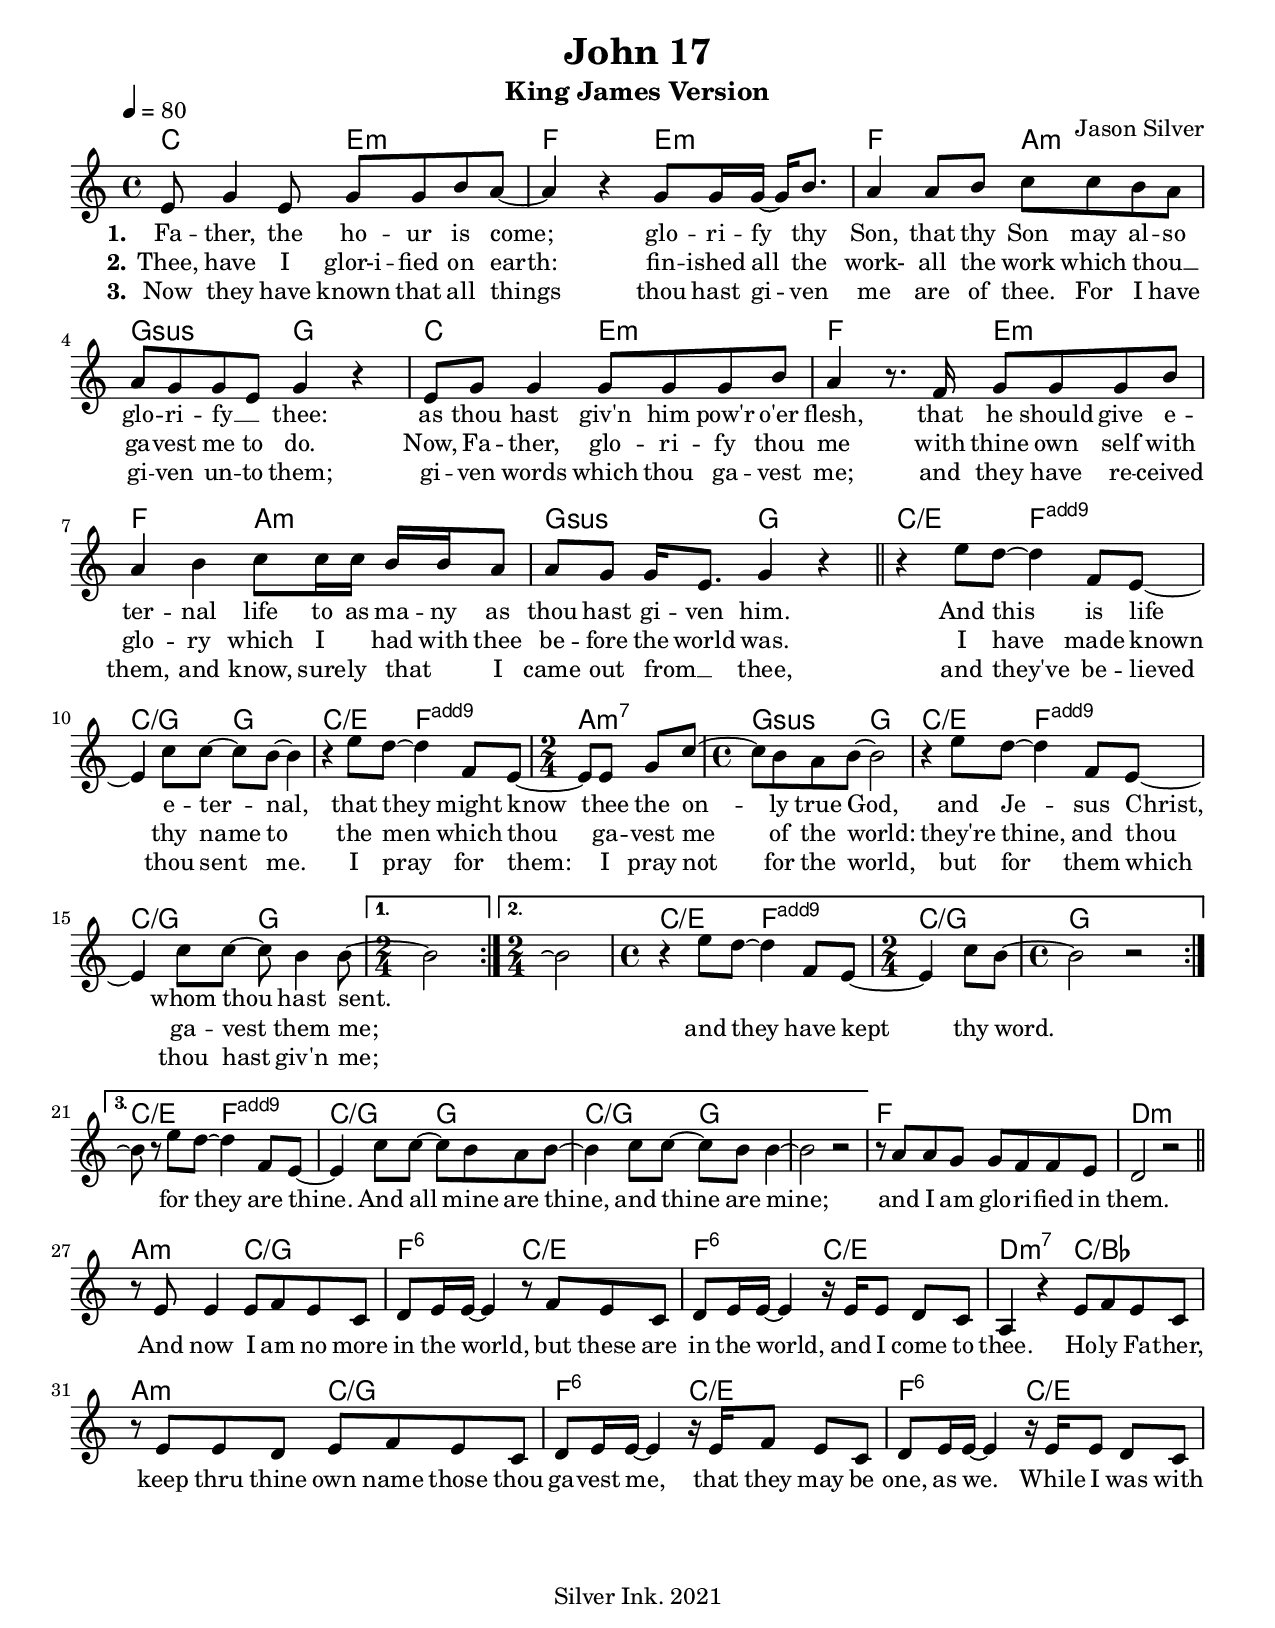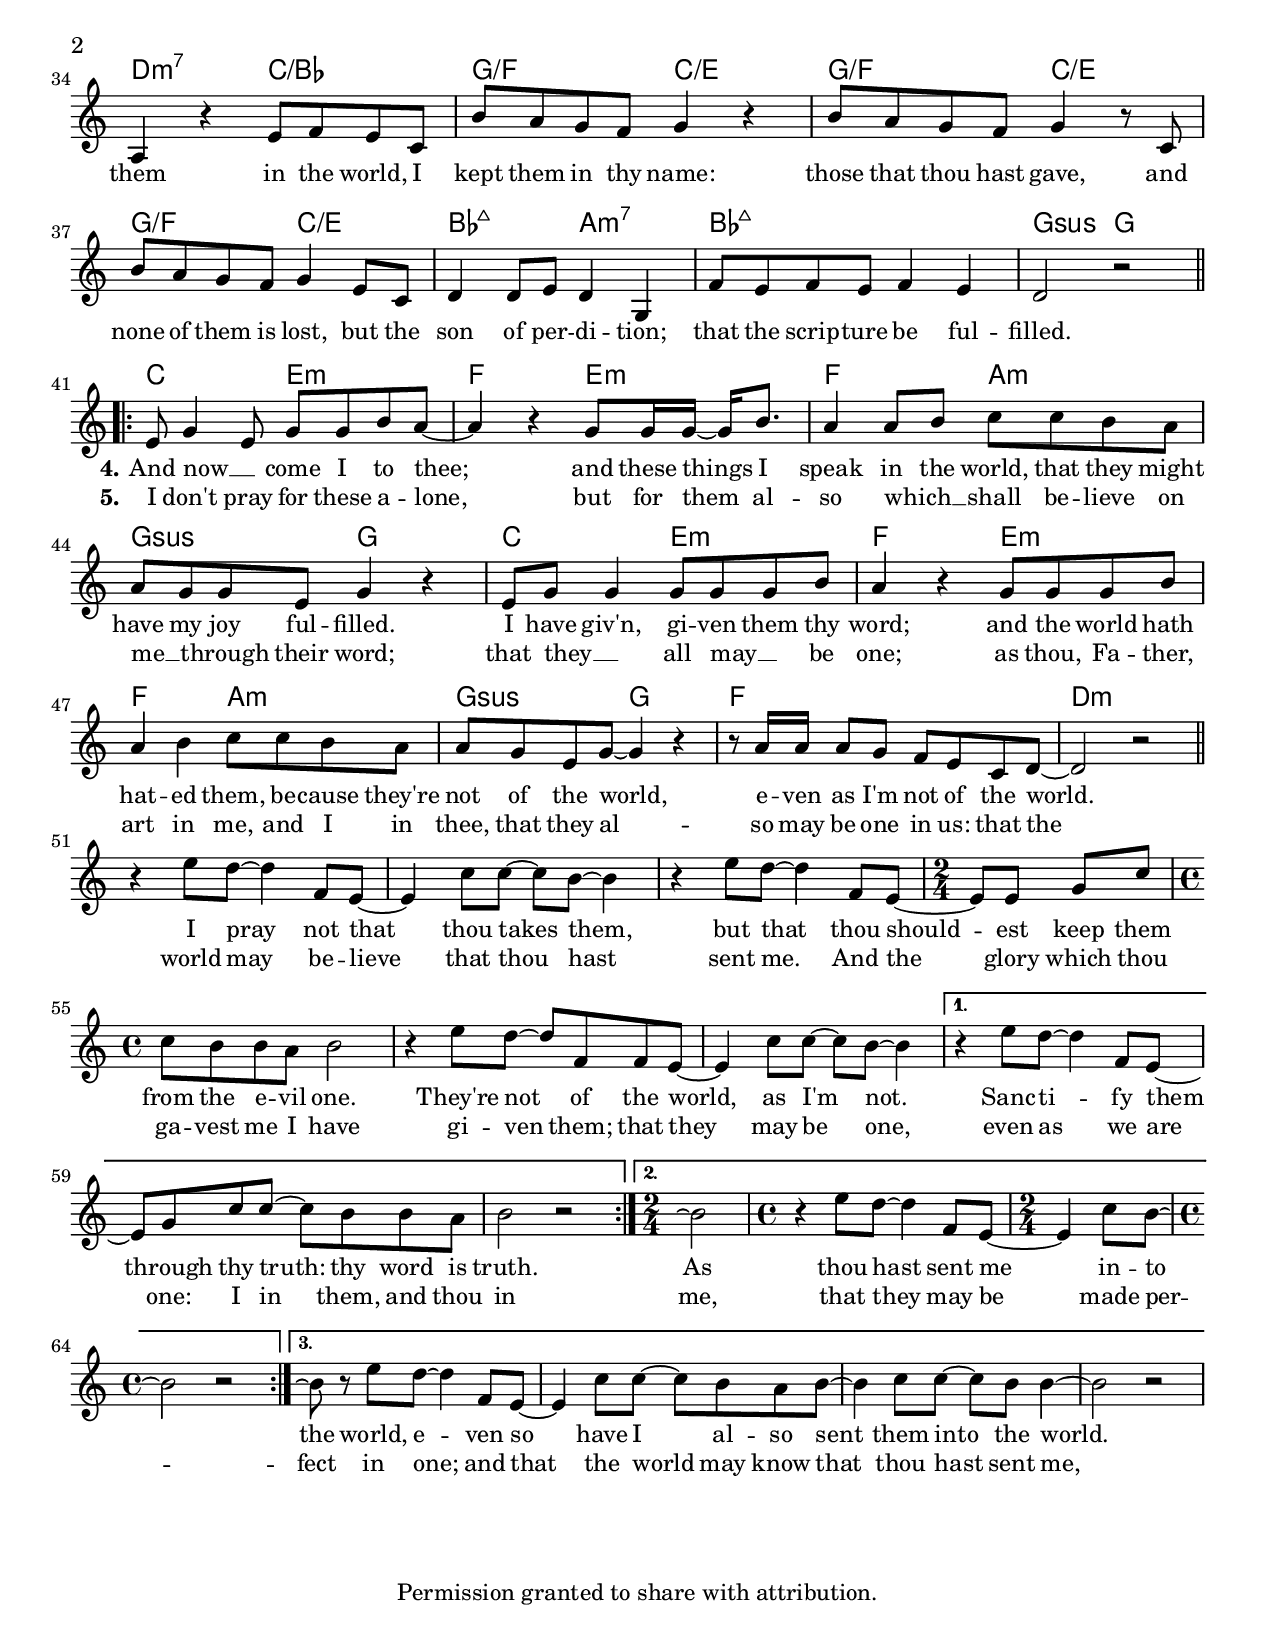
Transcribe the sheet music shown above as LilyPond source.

\language "english"
\version "2.18.1"
#(define (line-break-every-nth-engraver bars-per-line)
  (lambda (context)
     (make-engraver
       (acknowledgers ((paper-column-interface engraver grob source-engraver)
         (let ((current-bar (ly:context-property context 'currentBarNumber)))
           (if (= (remainder current-bar bars-per-line) 1)
               (if (eq? #t (ly:grob-property grob 'non-musical))
                   (set! (ly:grob-property grob 'line-break-permission) 'force)
                   (set! (ly:grob-property grob 'line-break-permission)
'())))))))))

\header {
  title = "John 17"
  subtitle = "King James Version"
  composer = "Jason Silver"
  poet = ""
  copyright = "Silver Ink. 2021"
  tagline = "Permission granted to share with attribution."
}
\paper {
  top-margin = #10
  bottom-margin = #4
  right-margin = #12
  left-margin = #12
  indent = #0
 %min-systems-per-page = 9 % this allows you to squish line spacing

  % the distance between two systems in the same score:
  system-system-spacing = #'((basic-distance . 0 ) (minimum-distance . 0) (padding . 2 ) (stretchability . 00))
  % the distance between the last system of a score and the first system of the score that follows it, when no (title or top-level) markup exists between them:
  score-system-spacing = #'((basic-distance . 0) (minimum-distance . 0) (padding . 0) (stretchability . 0))
  % the distance between a (title or top-level) markup and the system that follows it:
  markup-system-spacing = #'((basic-distance . 0) (padding . -5) (stretchability . 0))
  % the distance between the last system of a score and the (title or top-level) markup that follows it:
  score-markup-spacing = #'((basic-distance . 0) (padding . -5) (stretchability . 0))
  % the distance between two (title or top-level) markups:
  markup-markup-spacing = #'((basic-distance . 0) (padding . 0))
  % the distance from the top of the printable area (i.e. the bottom of the top margin) to the first system on a page, when there is no (title or top-level) markup between the two:
  top-system-spacing = #'((basic-distance . 0) (minimum-distance . 0) (padding . 0))
  % the distance from the top of the printable area (i.e. the bottom of the top margin) to the first (title or top-level) markup on a page, when there is no system between the two:
  top-markup-spacing = #'((basic-distance . 0) (minimum-distance . 0) (padding . 0))
  % the distance from the last system or top-level markup on a page to the bottom of the printable area (i.e. the top of the bottom margin):
  last-bottom-spacing = #'((basic-distance . 0 ) (minimum-distance . 0) (padding . 0) (stretchability . 0))

  paper-width = 21.59\cm
  paper-height = 27.94\cm
}
slashOn = {
  \override Rest #'stencil = #ly:percent-repeat-item-interface::beat-slash
  \override Rest #'thickness = #'0.48
  \override Rest #'slope = #'1.2
  \override Rest #'Y-offset = #'-.0
}
slashOff = {
  \revert Rest #'stencil
}
LyricFontSize = #.5
lyricNote = {
  % use \once \set melismaBusyProperties = #'(tieMelismaBusy) on the tie where the note sits
  \once \override Lyrics.LyricText.font-shape = #'italic
  \once \override Lyrics.LyricText.font-size = #.2
  \once \override LyricText.self-alignment-X = #LEFT
}
lyricNotePlacement = {
	\once \override NoteHead.stencil = #ly:text-interface::print
	\once \override NoteHead.text = \markup \musicglyph #"rests.2"
	\once  \hide Stem
}
sectionTitle = #(define-music-function
    (parser location theTitle)
    (string?)
    #{
    \mark \markup { \large \bold \concat { "            " #theTitle } }
    #}
)
textRepeats  = #(define-music-function
    (parser location theTitle)
    (string?)
    #{
    \once \override Score.RehearsalMark #'break-visibility = #'#(#t #t #f)
    \mark \markup { \right-align \small #theTitle }
    #}
)
GotoCoda = {
  \once \override Score.RehearsalMark #'break-visibility = #'#(#t #t #f)
  \mark \markup { \small \musicglyph #"scripts.coda" }
}
Coda = {
  \once \override Score.RehearsalMark #'break-visibility = #'#(#f #t #t)
  \mark \markup { \small \musicglyph #"scripts.coda" }
}
Segno = {
  \once \override Score.RehearsalMark #'break-visibility = #'#(#f #t #t)
  \mark \markup { \small \musicglyph #"scripts.segno" }
}
voltaTie = #(define-music-function (parser location further) (number?) #{
     \once \override LaissezVibrerTie  #'X-extent = #'(0 . 0)
     \once \override LaissezVibrerTie  #'details #'note-head-gap = #(/
further -2)
     \once \override LaissezVibrerTie  #'extra-offset = #(cons (/
further 2) 0)
#})

chExceptionMusic = {
  <c d e g>1-\markup { "2" } % notate as 1.2.3.5
  <c f g>1-\markup {"sus"}
  <c a d g>1-\markup { "m2" } % 1.6.2.
  <c e g d'>1-\markup { \super "add9" } % 1.3.5.9
  <c ef g d'>1-\markup { "m" \super "add9" } % 1.3.5.9
}
chExceptions = #(append (sequential-music-to-chord-exceptions chExceptionMusic #t) ignatzekExceptions)
chordNames = \chordmode {
	\set chordNameExceptions = #chExceptions
	\set chordChanges = ##t % ##t(true) or ##f(false)
	\set Staff.midiInstrument = #"string ensemble 1"
  c2 e:m f e:m f a:m g:sus4 g c e:m f e:m f a:m g:sus4 g
  c:/e f:1.3.5.9 c:/g g c:/e f:1.3.5.9 a:m7 g:sus4 g c:/e f:1.3.5.9 c:/g g g g c:/e f:1.3.5.9 c:/g g1
  c2:/e f:1.3.5.9 c:/g g c:/g g2 g1 f d:m
  a2:m c:/g f:6 c:/e f:6 c:/e d:m7 c:/bf  a2:m c:/g f:6 c:/e f:6 c:/e d:m7 c:/bf
  g:/f c:/e g:/f c:/e g:/f c:/e bf:maj7 a:m7 bf1:maj g2:sus4 g

  c2 e:m f e:m f a:m g:sus4 g c2 e:m f e:m f a:m g:sus4 g f1 d:m

}
  melody = \relative c'{
  \time 4/4
  \key c  \major
  \clef treble
  \tempo 4 = 80 \override Score.MetronomeMark.padding = #3

  %\set melismaBusyProperties = #'()
  %\unset melismaBusyProperties
  \repeat volta 3{
    e8 g4 e8 g g b a~a4 r g8 g16 g~g b8. a4 a8 b c c b a a g g e g4 r4
    e8 g g4 g8 g g b a4 r8. f16 g8 g g b a4 b c8 c16 c b b a8 a g g16 e8. g4 r4
    \bar "||"
    r4 e'8 d8~d4 f,8 e~e4 c'8 c~c b~b4 r4 e8 d8~d4 f,8 e~ \time 2/4 e e g c~ \time 4/4 c b a b~b2 
    r4 e8 d8~d4 f,8 e~e4 c'8 c~c b4 b8~ 
  }
  \alternative{
    { \time 2/4 b2 }
    { \time 2/4 b2\repeatTie  \time 4/4 r4 e8 d8~d4 f,8 e~ \time 2/4 e4 c'8 b~ \time 4/4 b2 r2 }
    { b8\repeatTie  r8 e8 d8~d4 f,8 e~e4 c'8 c~c b a b~b4 c8 c~c b b4~b2 r2  }
  }
  r8 a a g g f f e d2 r2 \bar "||" \break
  r8 e e4 e8 f e c d e16 e~e4 r8 f8 e c d e16 e~ e4 r16 e e8 d c a4 r e'8 f e c
  r8 e e d e f e c d e16 e~e4 r16 e f8 e c d e16 e~ e4 r16 e e8 d c a4 r e'8 f e c
  b' a g f g4 r b8 a g f g4 r8 c, b' a g f g4 e8 c d4 d8 e d4 g, f'8 e f e f4 e d2 r \bar ".|:-||" \break

   \repeat volta 3{
    e8 g4 e8 g g b a~a4 r g8 g16 g~g b8. a4 a8 b c c b a a g g e g4 r4
    e8 g g4 g8 g g b a4 r4 g8 g g b a4 b c8 c b a a g e g~g4 r4 r8 a16 a a8 g f e c d~d2 r2
    \bar "||"
    r4 e'8 d8~d4 f,8 e~e4 c'8 c~c b~b4 r4 e8 d8~d4 f,8 e~ \time 2/4 e e g c\time 4/4 c b b a b2 
    r4 e8 d8~d f, f e~e4 c'8 c~c b~b4 
  }
  \alternative{
    { r4 e8 d~d4 f,8 e~e g c c~c b b a | b2 r2 }
    { \time 2/4 b2\repeatTie  \time 4/4 r4 e8 d8~d4 f,8 e~ \time 2/4 e4 c'8 b~ \time 4/4 b2 r2 }
    { b8\repeatTie  r8 e8 d8~d4 f,8 e~e4 c'8 c~c b a b~b4 c8 c~c b b4~b2 r2  }
  }
}
nothing = \lyricmode {}
verseone = \lyricmode {
	\override LyricText #'font-size = \LyricFontSize
  \set stanza = "1."
  Fa -- ther, the ho -- ur is come; glo -- ri -- fy thy Son, that thy Son may al -- so glo -- ri -- fy __ _ thee: 
  as thou hast giv'n him pow'r o'er flesh, that he should give e -- ter -- nal life to as ma -- ny as thou hast gi -- ven him. 

  And this is life e -- ter -- nal, that they might know thee the on -- ly true God,
   and Je -- sus Christ, whom thou hast sent.
}
versetwo = \lyricmode {
	\override LyricText #'font-size = \LyricFontSize
 	\set stanza = "2."
  Thee, have I glor-i -- fied on earth: fin -- ished all the work- all the work which thou __ _ ga -- vest me to do. 
  Now, Fa -- ther, glo -- ri -- fy thou me with thine own self with glo -- ry which I _ had with thee 
  be -- fore the world was.

  I have made known thy name to the men which thou ga -- vest me of the world: 
  they're thine, and thou ga -- vest them me; _ and they have kept thy word.
}
versethree = \lyricmode {
	\override LyricText #'font-size = \LyricFontSize
  \set stanza = "3."
  Now they have known that all things thou hast gi -- ven me are of thee. 
  For I have gi -- ven un -- to them; gi -- ven words which thou ga -- vest me; and they have re -- ceived them, 
  and know, sure -- ly that _ I came out from __ _ thee, and they've be -- lieved thou sent me.
  I pray for them: I pray not for the world, but for them which thou hast giv'n me; 
  _  _ _ _ _ _ _ _
  for they are thine.
  And all mine are thine, and thine are mine; and I am glo -- ri -- fied in them.

  And now I am no more in the world, but these are in the world, and I come to thee. Ho -- ly Fa -- ther, 
  keep thru thine own name those thou ga -- vest me, that they may be one, as we.
  While I was with them in the world, 
  I kept them in thy name: those that thou hast gave, and none of them is lost, 
  but the son of per -- di -- tion; 
  that the scrip -- ture be ful -- filled.
  \set stanza = "4."
  And now __ _ come I to thee; and these things I speak in the world, that they might have my joy ful -- filled. 
  I have giv'n, gi -- ven them thy word; and the world hath hat -- ed them, be -- cause they're not of the world,
  e -- ven as I'm not of the world. 
  
  I pray not that thou takes them, but that thou should -- est keep them from the e -- vil one. 
  They're not of the world, as I'm not. Sanc -- ti -- fy them through thy truth: thy word is truth. 
  As thou hast sent me in -- to the world, e -- ven so have I al -- so sent them into the world. 1And for their sakes I 
  sanc -- ti -- fy my -- self, that they al -- so might be sanc -- ti -- fied through the truth.
}
versefour = \lyricmode {
	\override LyricText #'font-size = \LyricFontSize
  _ _ _ _ _ _ _ _ _ _ _ _ _ _ _ _ _ _ _ _ _ _ _ _ _ _ _ _ _ _ _ _ _ _ _ _ _ _ _ _ _ _ _ _ _ _ _ _ 
  _ _ _ _ _ _ _ _ _ _ _ _ _ _ _ _ _ _ _ _ _ _ _ _ _ _ _ _ _ _ _ _ _ _ _ _ _ _ _ _ _ _ _ _ _ _ _ _ 
  _ _ _ _ _ _ _ _ _ _ _ _ _ _ _ _ _ _ _ _ _ _ _ _ _ _ _ _ _ _ _ _ _ _ _ _ _ _ _ _ _ _ _ _ _ _ _ _ 
  _ _ _ _ _ _ _ _ _ _ _ _ _ _ _ _ _ _ _ _ _ _ _ _ _ _ _ _ _ _ _ _ _ _ _ _ _ _ _
  \set stanza = "5."
  I don't pray for these a -- lone, but for them al -- so which __ _ shall be -- lieve on me __ _ through their
  word; that they __ _ all may __ _ be one; as thou, Fa -- ther, art in me, and I in thee, that they al -- so may be 
  one in us: that the world may be -- lieve that thou hast sent me. 
  And the glory which thou ga -- vest me I have gi -- ven them; that they may be one, even as we are one: 
  I in them, and thou in me, that they may be made per -- fect in one; and that the world may know that 
  thou hast sent me, and hast loved them, as thou hast loved me.

  Fa -- ther, I will that they al -- so, whom thou hast gi -- ven me, be with me where I am; that they may
   be -- hold my glo -- ry, which thou hast gi -- ven me: for thou lovedst me be -- fore the 
   foun -- da -- tion of the world. 
   
   O righ -- teous Fa -- ther, the world hath not known thee: but I have known thee, and these have known 
   that thou hast sent me. And I have de -- clared un -- to them thy name, and will de -- clare it: that 
   the love where -- with thou hast loved me may be in them, and I in them.
}
versefive = \lyricmode {
	\override LyricText #'font-size = \LyricFontSize
 
}
versesix = \lyricmode {
	\override LyricText #'font-size = \LyricFontSize

}
verseseven = \lyricmode {
	\override LyricText #'font-size = \LyricFontSize

}
verseeight = \lyricmode {

}
\score {
	<<
		\new ChordNames  {
			\chordNames
		}
		\new Staff
		<<
			\new Voice = "one" {
				\melody
			}
			\addlyrics {
				\verseone
			}
			\addlyrics {
				\versetwo
			}
			\addlyrics {
				\versethree
			}
			\addlyrics {
				\versefour
			}
			\addlyrics {
				\versefive
			}
			\addlyrics {
				\versesix
			}
			\addlyrics {
				\verseseven
			}
			\addlyrics {
				\verseeight
			}
			>>
	>>
	\layout {
		#(layout-set-staff-size 20)
		\context {
			\Score
			% \override NonMusicalPaperColumn #'line-break-permission = ##f
			%\consists #(line-break-every-nth-engraver 4)
		}
	}
	\midi { }
}


